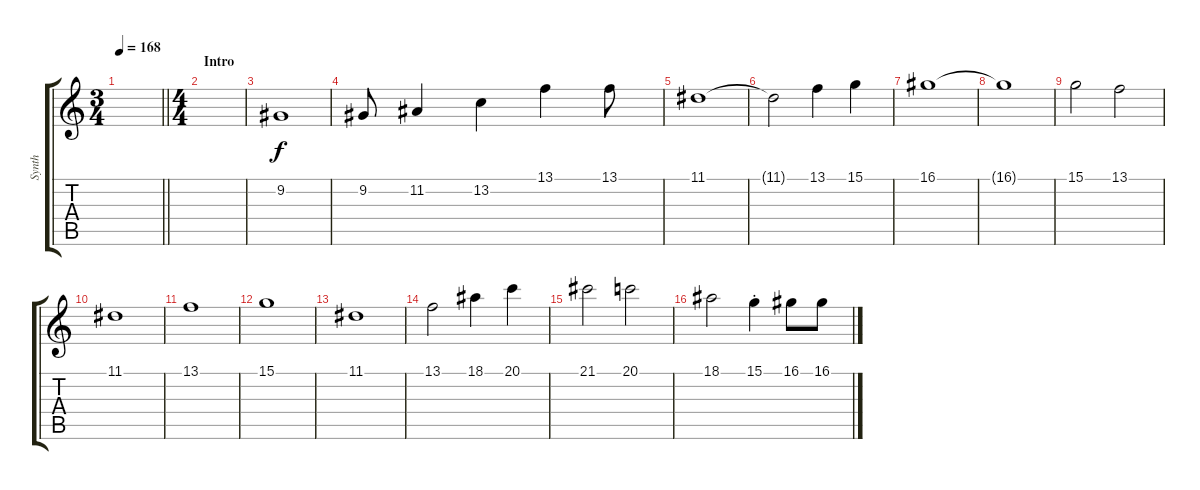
\track ("Synth" "Synth") {instrument lead2sawtooth}
\staff {score tabs}
\tuning (E4 B3 G3 D3 A2 E2) {hide}
\ts (3 4)
\tempo 168
\clef g2
\barLineRight lightlight
\ks c
|
\ts (4 4)
\section ("" "Intro")
|
9.2.1 |
9.2.8 11.2.4 13.2.4 13.1.4 13.1.8 |
11.1.1 |
11.1{t}.2 13.1.4 15.1.4 |
16.1.1 |
16.1{t}.1 |
15.1.2 13.1.2 |
11.1.1 |
13.1.1 |
15.1.1 |
11.1.1 |
13.1.2 18.1.4 20.1.4 |
21.1.2 20.1.2 |
18.1.2 15.1{st}.4 16.1.8 16.1.8
